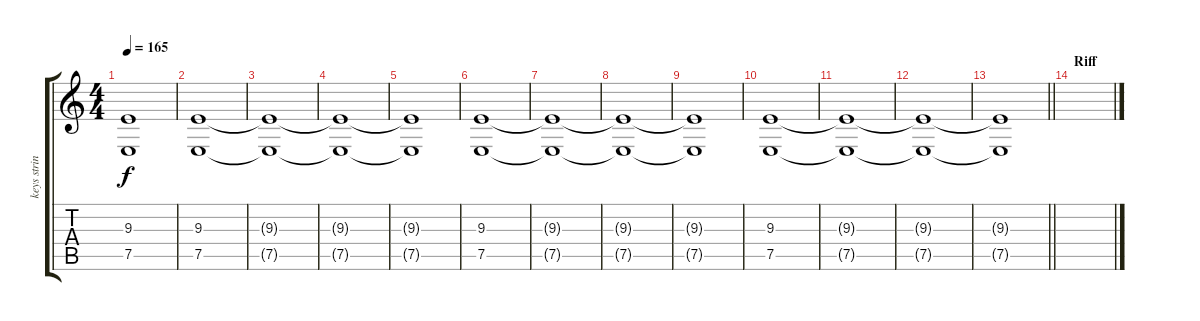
\track ("keys string" "keys strin") {instrument choiraahs}
\staff {score tabs}
\tuning (E4 B3 G3 D3 A2 E2) {hide}
\ts (4 4)
\tempo 165
\clef g2
\ks c
(9.3{t} 7.5{t}).1{dy f} |
(9.3 7.5).1 |
(9.3{t} 7.5{t}).1 |
(9.3{t} 7.5{t}).1 |
(9.3{t} 7.5{t}).1 |
(9.3 7.5).1 |
(9.3{t} 7.5{t}).1 |
(9.3{t} 7.5{t}).1 |
(9.3{t} 7.5{t}).1 |
(9.3 7.5).1 |
(9.3{t} 7.5{t}).1 |
(9.3{t} 7.5{t}).1 |
\barLineRight lightlight
(9.3{t} 7.5{t}).1 |
\section ("" "Riff")
